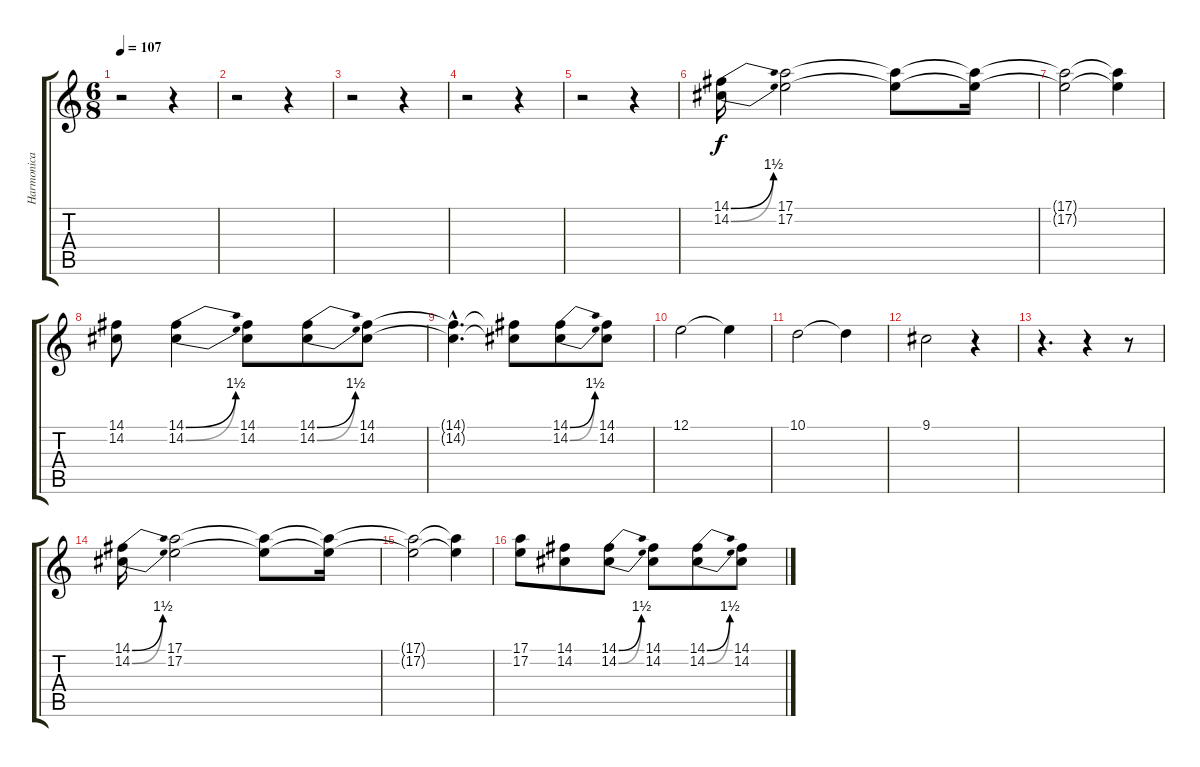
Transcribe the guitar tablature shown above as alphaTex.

\track ("Harmonica" "Harmonica") {instrument harmonica}
\staff {score tabs}
\tuning (E4 B3 G3 D3 A2 E2) {hide}
\ts (6 8)
\tempo 107
\clef g2
\ks c
r.2{dy f} r.4 |
r.2 r.4 |
r.2 r.4 |
r.2 r.4 |
r.2 r.4 |
(14.1{be (bend 0 0 60 6)} 14.2{be (bend 0 0 60 6)}).16 (17.1 17.2).2 (17.1{t} 17.2{t}).8 (17.1{t} 17.2{t}).16 |
(17.1{t} 17.2{t}).2 (17.1{t} 17.2{t}).4 |
(14.1 14.2).8 (14.1{be (bend 0 0 60 6)} 14.2{be (bend 0 0 60 6)}).4 (14.1 14.2).8 (14.1{be (bend 0 0 60 6)} 14.2{be (bend 0 0 60 6)}).8 (14.1 14.2).8 |
(14.1{hac t} 14.2{hac t}).4{d} (14.1{t} 14.2{t}).8 (14.1{be (bend 0 0 60 6)} 14.2{be (bend 0 0 60 6)}).8 (14.1 14.2).8 |
12.1.2 12.1{t}.4 |
10.1.2 10.1{t}.4 |
9.1.2 r.4 |
r.4{d} r.4 r.8 |
(14.1{be (bend 0 0 60 6)} 14.2{be (bend 0 0 60 6)}).16 (17.1 17.2).2 (17.1{t} 17.2{t}).8 (17.1{t} 17.2{t}).16 |
(17.1{t} 17.2{t}).2 (17.1{t} 17.2{t}).4 |
(17.1 17.2).8 (14.1 14.2).8 (14.1{be (bend 0 0 60 6)} 14.2{be (bend 0 0 60 6)}).8 (14.1 14.2).8 (14.1{be (bend 0 0 60 6)} 14.2{be (bend 0 0 60 6)}).8 (14.1 14.2).8
